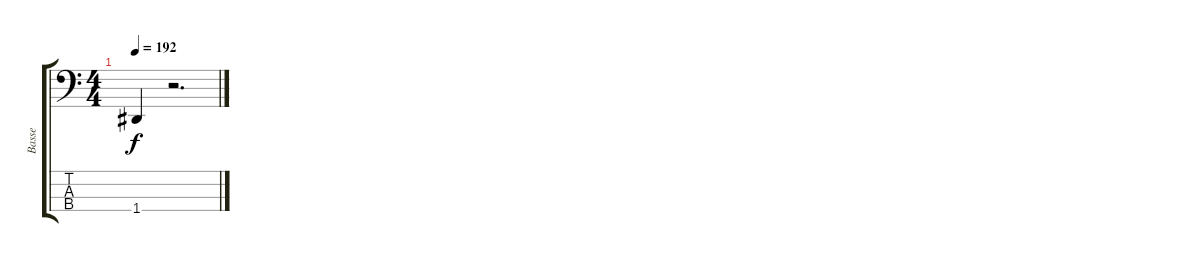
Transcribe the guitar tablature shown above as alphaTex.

\track ("Basse" "Basse") {instrument electricbassfinger}
\staff {score tabs}
\tuning (G2 D2 A1 D1) {hide}
\ts (4 4)
\tempo 192
\clef f4
\ks c
1.4{t}.4{dy f} r.2{d}
